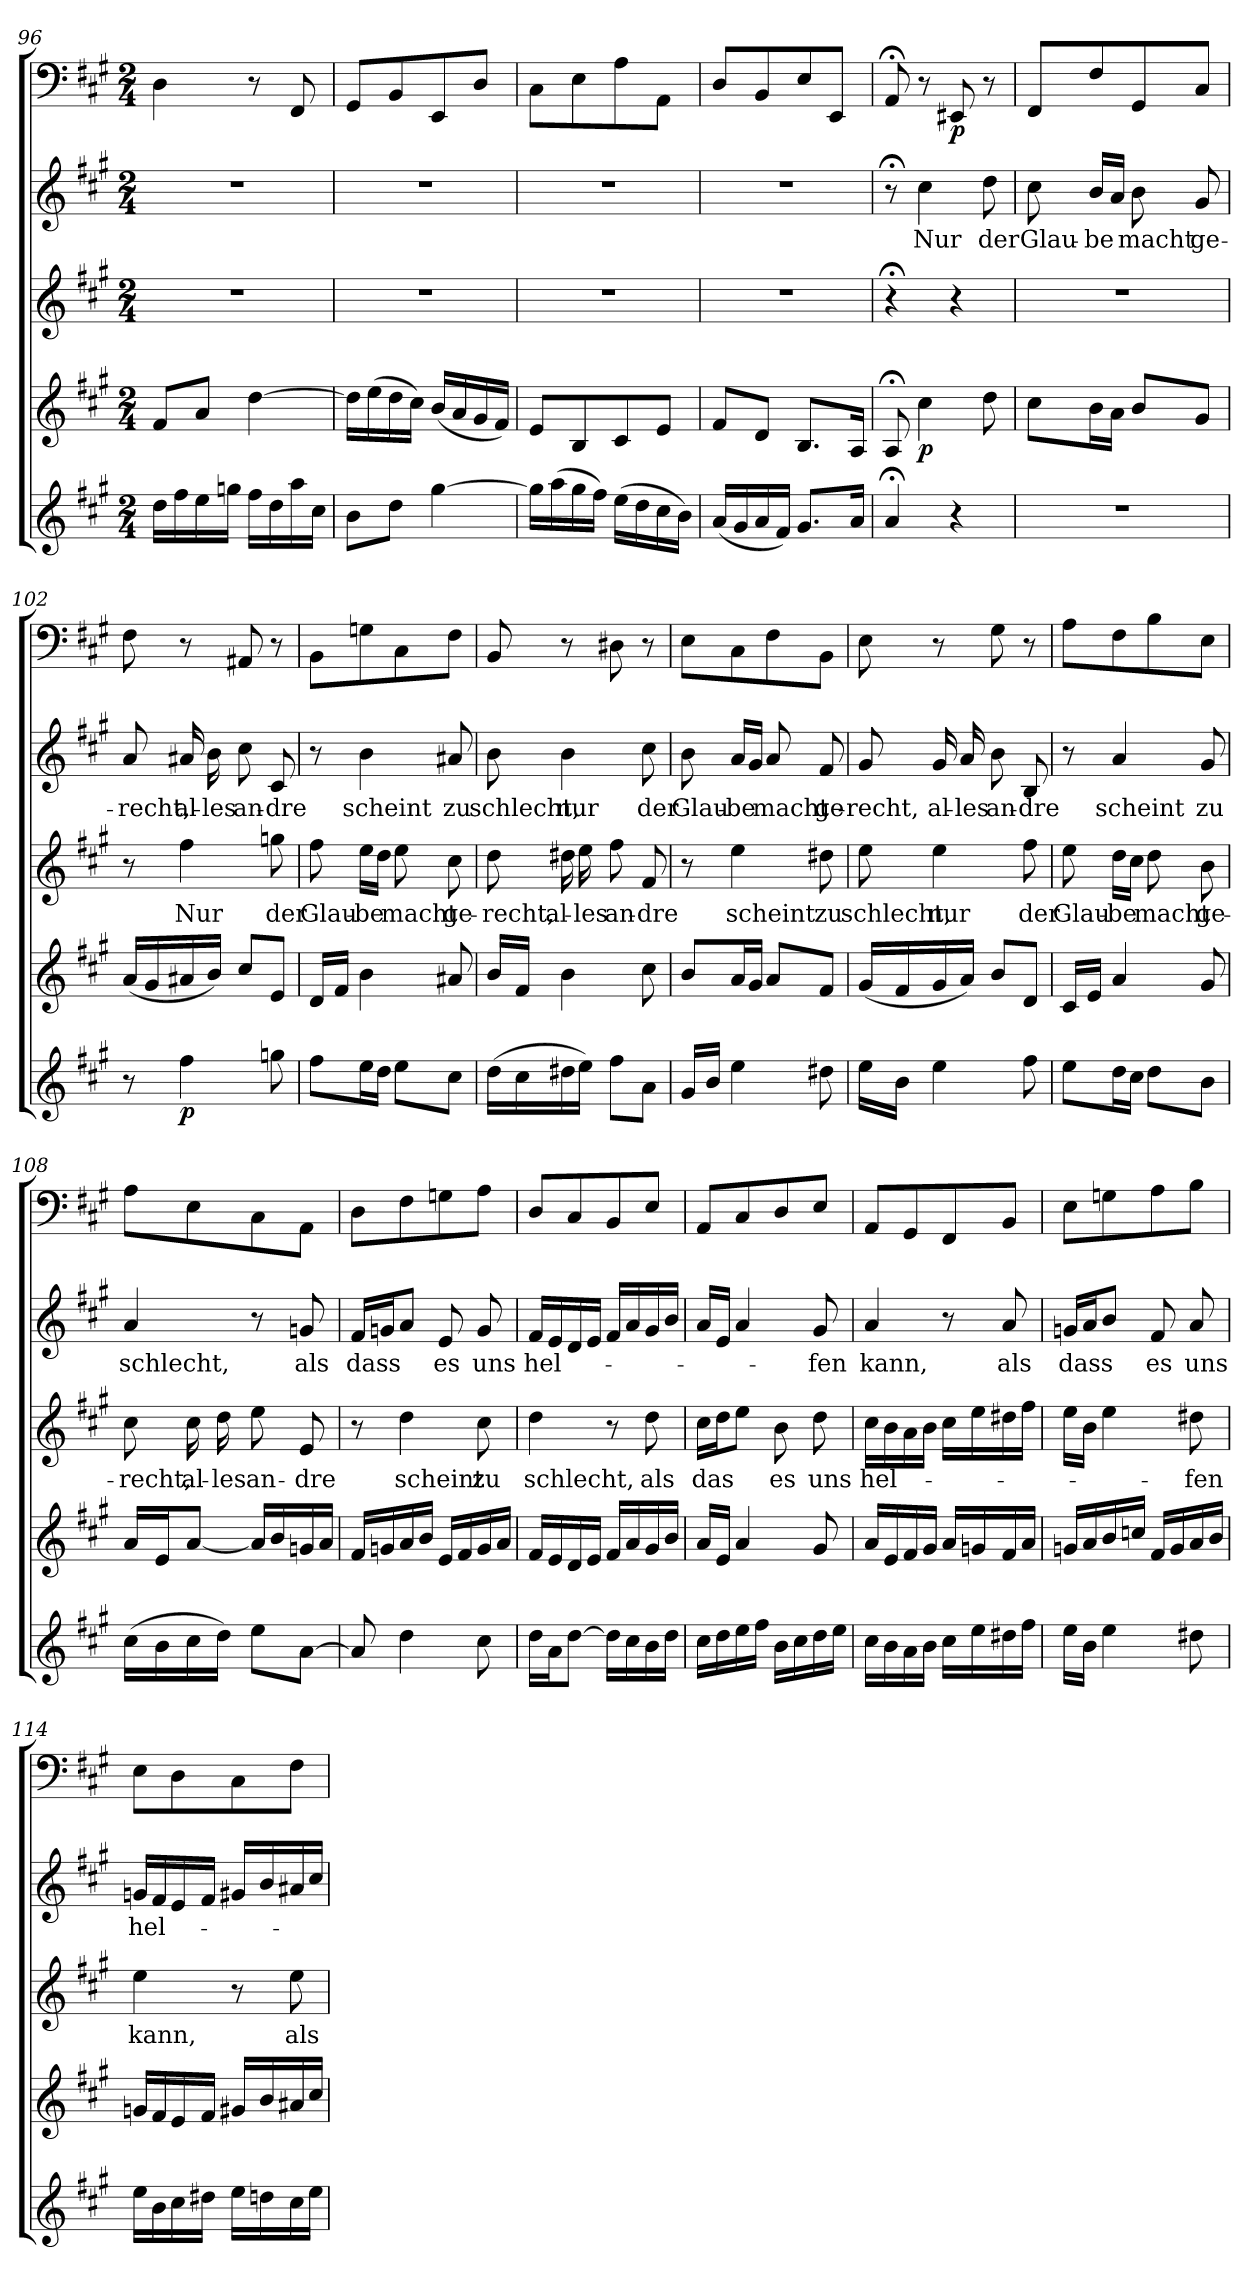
**kern	**dynam	**kern	**dynam	**kern	**text	**kern	**text	**kern	**dynam
*part5	*part5	*part4	*part4	*part3	*part3	*part2	*part2	*part1	*part1
*staff5	*staff5	*staff4	*staff4	*staff3	*staff3	*staff2	*staff2	*staff1	*staff1
*clefG2	*	*clefG2	*	*clefG2	*	*clefG2	*	*clefF4	*
*k[f#c#g#]	*	*k[f#c#g#]	*	*k[f#c#g#]	*	*k[f#c#g#]	*	*k[f#c#g#]	*
*A:	*	*A:	*	*A:	*	*A:	*	*A:	*
*M2/4	*	*M2/4	*	*M2/4	*	*M2/4	*	*M2/4	*
=96	=96	=96	=96	=96	=96	=96	=96	=96	=96
16dd\LL	.	8f#/L	.	2r	.	2r	.	4D\	.
16ff#\	.	.	.	.	.	.	.	.	.
16ee\	.	8a/J	.	.	.	.	.	.	.
16ggn\JJ	.	.	.	.	.	.	.	.	.
16ff#\LL	.	[4dd\	.	.	.	.	.	8r	.
16dd\	.	.	.	.	.	.	.	.	.
16aa\	.	.	.	.	.	.	.	8FF#/	.
16cc#\JJ	.	.	.	.	.	.	.	.	.
=97	=97	=97	=97	=97	=97	=97	=97	=97	=97
8b\L	.	16dd\LL]	.	2r	.	2r	.	8GG#/L	.
.	.	(16ee\	.	.	.	.	.	.	.
8dd\J	.	16dd\	.	.	.	.	.	8BB/	.
.	.	16cc#\JJ)	.	.	.	.	.	.	.
[4gg#\	.	(16b/LL	.	.	.	.	.	8EE/	.
.	.	16a/	.	.	.	.	.	.	.
.	.	16g#/	.	.	.	.	.	8D/J	.
.	.	16f#/JJ)	.	.	.	.	.	.	.
=98	=98	=98	=98	=98	=98	=98	=98	=98	=98
16gg#\LL]	.	8e/L	.	2r	.	2r	.	8C#\L	.
(16aa\	.	.	.	.	.	.	.	.	.
16gg#\	.	8B/	.	.	.	.	.	8E\	.
16ff#\JJ)	.	.	.	.	.	.	.	.	.
(16ee\LL	.	8c#/	.	.	.	.	.	8A\	.
16dd\	.	.	.	.	.	.	.	.	.
16cc#\	.	8e/J	.	.	.	.	.	8AA\J	.
16b\JJ)	.	.	.	.	.	.	.	.	.
=99	=99	=99	=99	=99	=99	=99	=99	=99	=99
(16a/LL	.	8f#/L	.	2r	.	2r	.	8D/L	.
16g#/	.	.	.	.	.	.	.	.	.
16a/	.	8d/J	.	.	.	.	.	8BB/	.
16f#/JJ)	.	.	.	.	.	.	.	.	.
8.g#/L	.	8.B/L	.	.	.	.	.	8E/	.
.	.	.	.	.	.	.	.	8EE/J	.
16a/Jk	.	16A/Jk	.	.	.	.	.	.	.
=100	=100	=100	=100	=100	=100	=100	=100	=100	=100
4a;</	.	8A;</	.	4r;<	.	8r;<	.	8AA;</	.
.	.	4cc#\	p	.	.	4cc#\	Nur	8r	.
4r	.	.	.	4r	.	.	.	8EE#X/	p
.	.	8dd\	.	.	.	8dd\	der	8r	.
=101	=101	=101	=101	=101	=101	=101	=101	=101	=101
2r	.	8cc#\L	.	2r	.	8cc#\	Glau-	8FF#/L	.
.	.	16b\L	.	.	.	16b/LL	-be	8F#/	.
.	.	16a\JJ	.	.	.	16a/JJ	.	.	.
.	.	8b/L	.	.	.	8b\	macht	8GG#/	.
.	.	8g#/J	.	.	.	8g#/	ge-	8C#/J	.
=102	=102	=102	=102	=102	=102	=102	=102	=102	=102
8r	.	(16a/LL	.	8r	.	8a/	-recht,	8F#\	.
.	.	16g#/	.	.	.	.	.	.	.
4ff#\	p	16a#X/	.	4ff#\	Nur	16a#X/	al-	8r	.
.	.	16b/JJ)	.	.	.	16b\	-les	.	.
.	.	8cc#/L	.	.	.	8cc#\	an-	8AA#X/	.
8ggn\	.	8e/J	.	8ggn\	der	8c#/	-dre	8r	.
=103	=103	=103	=103	=103	=103	=103	=103	=103	=103
8ff#\L	.	16d/LL	.	8ff#\	Glau-	8r	.	8BB\L	.
.	.	16f#/JJ	.	.	.	.	.	.	.
16ee\L	.	4b\	.	16ee\LL	-be	4b\	scheint	8Gn\	.
16dd\JJ	.	.	.	16dd\JJ	.	.	.	.	.
8ee\L	.	.	.	8ee\	macht	.	.	8C#\	.
8cc#\J	.	8a#X/	.	8cc#\	ge-	8a#X/	zu	8F#\J	.
=104	=104	=104	=104	=104	=104	=104	=104	=104	=104
(16dd\LL	.	16b/LL	.	8dd\	-recht,	8b\	schlecht,	8BB/	.
16cc#\	.	16f#/JJ	.	.	.	.	.	.	.
16dd#X\	.	4b\	.	16dd#X\	al-	4b\	nur	8r	.
16ee\JJ)	.	.	.	16ee\	-les	.	.	.	.
8ff#\L	.	.	.	8ff#\	an-	.	.	8D#X\	.
8a\J	.	8cc#\	.	8f#/	-dre	8cc#\	der	8r	.
=105	=105	=105	=105	=105	=105	=105	=105	=105	=105
16g#/LL	.	8b/L	.	8r	.	8b\	Glau-	8E\L	.
16b/JJ	.	.	.	.	.	.	.	.	.
4ee\	.	16a/L	.	4ee\	scheint	16a/LL	-be	8C#\	.
.	.	16g#/JJ	.	.	.	16g#/JJ	.	.	.
.	.	8a/L	.	.	.	8a/	macht	8F#\	.
8dd#X\	.	8f#/J	.	8dd#X\	zu	8f#/	ge-	8BB\J	.
=106	=106	=106	=106	=106	=106	=106	=106	=106	=106
16ee\LL	.	(16g#/LL	.	8ee\	schlecht,	8g#/	-recht,	8E\	.
16b\JJ	.	16f#/	.	.	.	.	.	.	.
4ee\	.	16g#/	.	4ee\	nur	16g#/	al-	8r	.
.	.	16a/JJ)	.	.	.	16a/	-les	.	.
.	.	8b/L	.	.	.	8b\	an-	8G#\	.
8ff#\	.	8d/J	.	8ff#\	der	8B/	-dre	8r	.
=107	=107	=107	=107	=107	=107	=107	=107	=107	=107
8ee\L	.	16c#/LL	.	8ee\	Glau-	8r	.	8A\L	.
.	.	16e/JJ	.	.	.	.	.	.	.
16dd\L	.	4a/	.	16dd\LL	-be	4a/	scheint	8F#\	.
16cc#\JJ	.	.	.	16cc#\JJ	.	.	.	.	.
8dd\L	.	.	.	8dd\	macht	.	.	8B\	.
8b\J	.	8g#/	.	8b\	ge-	8g#/	zu	8E\J	.
=108	=108	=108	=108	=108	=108	=108	=108	=108	=108
(16cc#\LL	.	16a/LL	.	8cc#\	-recht,	4a/	schlecht,	8A\L	.
16b\	.	16e/J	.	.	.	.	.	.	.
16cc#\	.	[8a/J	.	16cc#\	al-	.	.	8E\	.
16dd\JJ)	.	.	.	16dd\	-les	.	.	.	.
8ee\L	.	16a/LL]	.	8ee\	an-	8r	.	8C#\	.
.	.	16b/	.	.	.	.	.	.	.
[8a\J	.	16gn/	.	8e/	-dre	8gn/	als	8AA\J	.
.	.	16a/JJ	.	.	.	.	.	.	.
=109	=109	=109	=109	=109	=109	=109	=109	=109	=109
8a/]	.	16f#/LL	.	8r	.	16f#/LL	dass	8D\L	.
.	.	16gn/	.	.	.	16gn/J	.	.	.
4dd\	.	16a/	.	4dd\	scheint	8a/J	.	8F#\	.
.	.	16b/JJ	.	.	.	.	.	.	.
.	.	16e/LL	.	.	.	8e/	es	8Gn\	.
.	.	16f#/	.	.	.	.	.	.	.
8cc#\	.	16g/	.	8cc#\	zu	8g/	uns	8A\J	.
.	.	16a/JJ	.	.	.	.	.	.	.
=110	=110	=110	=110	=110	=110	=110	=110	=110	=110
16dd\LL	.	16f#/LL	.	4dd\	schlecht,	16f#/LL	hel-	8D/L	.
16a\J	.	16e/	.	.	.	16e/	.	.	.
[8dd\J	.	16d/	.	.	.	16d/	.	8C#/	.
.	.	16e/JJ	.	.	.	16e/JJ	.	.	.
16dd\LL]	.	16f#/LL	.	8r	.	16f#/LL	.	8BB/	.
16cc#\	.	16a/	.	.	.	16a/	.	.	.
16b\	.	16g#/	.	8dd\	als	16g#/	.	8E/J	.
16dd\JJ	.	16b/JJ	.	.	.	16b/JJ	.	.	.
=111	=111	=111	=111	=111	=111	=111	=111	=111	=111
16cc#\LL	.	16a/LL	.	16cc#\LL	das	16a/LL	.	8AA/L	.
16dd\	.	16e/JJ	.	16dd\J	.	16e/JJ	.	.	.
16ee\	.	4a/	.	8ee\J	.	4a/	.	8C#/	.
16ff#\JJ	.	.	.	.	.	.	.	.	.
16b\LL	.	.	.	8b\	es	.	.	8D/	.
16cc#\	.	.	.	.	.	.	.	.	.
16dd\	.	8g#/	.	8dd\	uns	8g#/	-fen	8E/J	.
16ee\JJ	.	.	.	.	.	.	.	.	.
=112	=112	=112	=112	=112	=112	=112	=112	=112	=112
16cc#\LL	.	16a/LL	.	16cc#\LL	hel-	4a/	kann,	8AA/L	.
16b\	.	16e/	.	16b\	.	.	.	.	.
16a\	.	16f#/	.	16a\	.	.	.	8GG#/	.
16b\JJ	.	16g#/JJ	.	16b\JJ	.	.	.	.	.
16cc#\LL	.	16a/LL	.	16cc#\LL	.	8r	.	8FF#/	.
16ee\	.	16gn/	.	16ee\	.	.	.	.	.
16dd#X\	.	16f#/	.	16dd#X\	.	8a/	als	8BB/J	.
16ff#\JJ	.	16a/JJ	.	16ff#\JJ	.	.	.	.	.
=113	=113	=113	=113	=113	=113	=113	=113	=113	=113
16ee\LL	.	16gn/LL	.	16ee\LL	.	16gn/LL	dass	8E\L	.
16b\JJ	.	16a/	.	16b\JJ	.	16a/J	.	.	.
4ee\	.	16b/	.	4ee\	.	8b/J	.	8Gn\	.
.	.	16ccn/JJ	.	.	.	.	.	.	.
.	.	16f#/LL	.	.	.	8f#/	es	8A\	.
.	.	16g/	.	.	.	.	.	.	.
8dd#X\	.	16a/	.	8dd#X\	-fen	8a/	uns	8B\J	.
.	.	16b/JJ	.	.	.	.	.	.	.
=114	=114	=114	=114	=114	=114	=114	=114	=114	=114
16ee\LL	.	16gn/LL	.	4ee\	kann,	16gn/LL	hel-	8E\L	.
16b\	.	16f#/	.	.	.	16f#/	.	.	.
16cc#\	.	16e/	.	.	.	16e/	.	8D\	.
16dd#X\JJ	.	16f#/JJ	.	.	.	16f#/JJ	.	.	.
16ee\LL	.	16g#X/LL	.	8r	.	16g#X/LL	.	8C#\	.
16ddn\	.	16b/	.	.	.	16b/	.	.	.
16cc#\	.	16a#X/	.	8ee\	als	16a#X/	.	8F#\J	.
16ee\JJ	.	16cc#/JJ	.	.	.	16cc#/JJ	.	.	.
=	=	=	=	=	=	=	=	=	=
*-	*-	*-	*-	*-	*-	*-	*-	*-	*-
